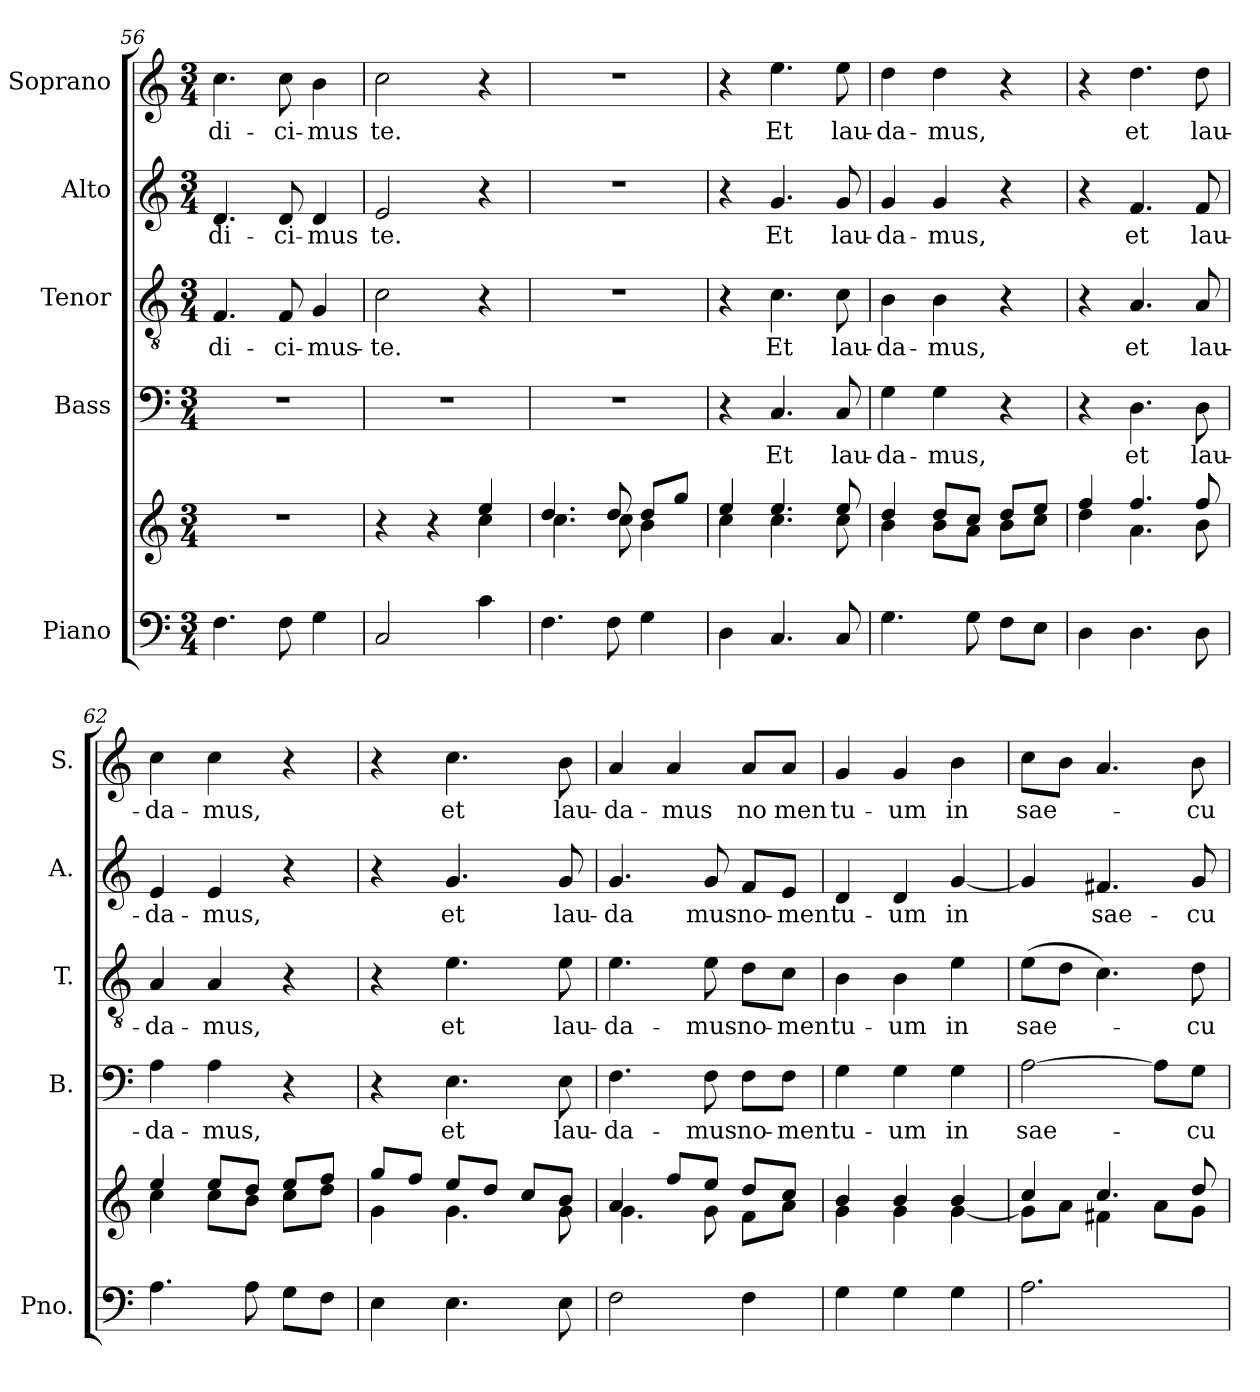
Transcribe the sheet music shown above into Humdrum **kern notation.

**kern	**kern	**kern	**text	**kern	**text	**kern	**text	**kern	**text
*part5	*part5	*part4	*part4	*part3	*part3	*part2	*part2	*part1	*part1
*staff6	*staff5	*staff4	*staff4	*staff3	*staff3	*staff2	*staff2	*staff1	*staff1
*I"Piano	*	*I"Bass	*	*I"Tenor	*	*I"Alto	*	*I"Soprano	*
*I'Pno.	*	*I'B.	*	*I'T.	*	*I'A.	*	*I'S.	*
*clefF4	*clefG2	*clefF4	*	*clefGv2	*	*clefG2	*	*clefG2	*
*k[]	*k[]	*k[]	*	*k[]	*	*k[]	*	*k[]	*
*M3/4	*M3/4	*M3/4	*	*M3/4	*	*M3/4	*	*M3/4	*
=56	=56	=56	=56	=56	=56	=56	=56	=56	=56
!	!	!	!	!	!LO:LY:b	!	!LO:LY:b	!	!LO:LY:b
4.F\	2.r	2.r	.	4.F/	di-	4.d/	di-	4.cc\	di-
!	!	!	!	!	!LO:LY:b	!	!LO:LY:b	!	!LO:LY:b
8F\	.	.	.	8F/	ci-	8d/	ci-	8cc\	ci-
!	!	!	!	!	!LO:LY:b	!	!LO:LY:b	!	!LO:LY:b
4G\	.	.	.	4G/	mus-	4d/	mus	4b\	mus
!!LO:LB:g=z
=57	=57	=57	=57	=57	=57	=57	=57	=57	=57
*	*^	*	*	*	*	*	*	*	*
!	!	!	!	!	!	!LO:LY:b	!	!LO:LY:b	!	!LO:LY:b
2C/	4r	2ryy	2.r	.	2c\	te.	2e/	te.	2cc\	te.
.	4r	.	.	.	.	.	.	.	.	.
4c\	4ee/	4cc\	.	.	4r	.	4r	.	4r	.
=58	=58	=58	=58	=58	=58	=58	=58	=58	=58	=58
4.F\	4.dd/	4.cc\	2.r	.	2.r	.	2.r	.	2.r	.
8F\	8dd/	8cc\	.	.	.	.	.	.	.	.
4G\	8dd/L	4b\	.	.	.	.	.	.	.	.
.	8gg/J	.	.	.	.	.	.	.	.	.
=59	=59	=59	=59	=59	=59	=59	=59	=59	=59	=59
4D\	4ee/	4cc\	4r	.	4r	.	4r	.	4r	.
!	!	!	!	!LO:LY:b	!	!LO:LY:b	!	!LO:LY:b	!	!LO:LY:b
4.C/	4.ee/	4.cc\	4.C/	Et	4.c\	Et	4.g/	Et	4.ee\	Et
!	!	!	!	!LO:LY:b	!	!LO:LY:b	!	!LO:LY:b	!	!LO:LY:b
8C/	8ee/	8cc\	8C/	lau-	8c\	lau-	8g/	lau-	8ee\	lau-
=60	=60	=60	=60	=60	=60	=60	=60	=60	=60	=60
!	!	!	!	!LO:LY:b	!	!LO:LY:b	!	!LO:LY:b	!	!LO:LY:b
4.G\	4dd/	4b\	4G\	da-	4B\	da-	4g/	da-	4dd\	da-
!	!	!	!	!LO:LY:b	!	!LO:LY:b	!	!LO:LY:b	!	!LO:LY:b
.	8dd/L	8b\L	4G\	mus,	4B\	mus,	4g/	mus,	4dd\	mus,
8G\	8cc/J	8a\J	.	.	.	.	.	.	.	.
8F\L	8dd/L	8b\L	4r	.	4r	.	4r	.	4r	.
8E\J	8ee/J	8cc\J	.	.	.	.	.	.	.	.
=61	=61	=61	=61	=61	=61	=61	=61	=61	=61	=61
4D\	4ff/	4dd\	4r	.	4r	.	4r	.	4r	.
!	!	!	!	!LO:LY:b	!	!LO:LY:b	!	!LO:LY:b	!	!LO:LY:b
4.D\	4.ff/	4.a\	4.D\	et	4.A/	et	4.f/	et	4.dd\	et
!	!	!	!	!LO:LY:b	!	!LO:LY:b	!	!LO:LY:b	!	!LO:LY:b
8D\	8ff/	8b\	8D\	lau-	8A/	lau-	8f/	lau-	8dd\	lau-
=62	=62	=62	=62	=62	=62	=62	=62	=62	=62	=62
!	!	!	!	!LO:LY:b	!	!LO:LY:b	!	!LO:LY:b	!	!LO:LY:b
4.A\	4ee/	4cc\	4A\	da-	4A/	da-	4e/	da-	4cc\	da-
!	!	!	!	!LO:LY:b	!	!LO:LY:b	!	!LO:LY:b	!	!LO:LY:b
.	8ee/L	8cc\L	4A\	mus,	4A/	mus,	4e/	mus,	4cc\	mus,
8A\	8dd/J	8b\J	.	.	.	.	.	.	.	.
8G\L	8ee/L	8cc\L	4r	.	4r	.	4r	.	4r	.
8F\J	8ff/J	8dd\J	.	.	.	.	.	.	.	.
=63	=63	=63	=63	=63	=63	=63	=63	=63	=63	=63
4E\	8gg/L	4g\	4r	.	4r	.	4r	.	4r	.
.	8ff/J	.	.	.	.	.	.	.	.	.
!	!	!	!	!LO:LY:b	!	!LO:LY:b	!	!LO:LY:b	!	!LO:LY:b
4.E\	8ee/L	4.g\	4.E\	et	4.e\	et	4.g/	et	4.cc\	et
.	8dd/J	.	.	.	.	.	.	.	.	.
.	8cc/L	.	.	.	.	.	.	.	.	.
!	!	!	!	!LO:LY:b	!	!LO:LY:b	!	!LO:LY:b	!	!LO:LY:b
8E\	8b/J	8g\	8E\	lau-	8e\	lau-	8g/	lau-	8b\	lau-
!!LO:PB:g=z
=64	=64	=64	=64	=64	=64	=64	=64	=64	=64	=64
!	!	!	!	!LO:LY:b	!	!LO:LY:b	!	!LO:LY:b	!	!LO:LY:b
2F\	4a/	4.g\	4.F\	da-	4.e\	da-	4.g/	da	4a/	da-
!	!	!	!	!	!	!	!	!	!	!LO:LY:b
.	8ff/L	.	.	.	.	.	.	.	4a/	mus
!	!	!	!	!LO:LY:b	!	!LO:LY:b	!	!LO:LY:b	!	!
.	8ee/J	8g\	8F\	mus	8e\	mus	8g/	mus	.	.
!	!	!	!	!LO:LY:b	!	!LO:LY:b	!	!LO:LY:b	!	!LO:LY:b
4F\	8dd/L	8f\L	8F\L	no-	8d\L	no-	8f/L	no-	8a/L	no
!	!	!	!	!LO:LY:b	!	!LO:LY:b	!	!LO:LY:b	!	!LO:LY:b
.	8cc/J	8a\J	8F\J	men	8c\J	men	8e/J	men	8a/J	men
=65	=65	=65	=65	=65	=65	=65	=65	=65	=65	=65
!	!	!	!	!LO:LY:b	!	!LO:LY:b	!	!LO:LY:b	!	!LO:LY:b
4G\	4b/	4g\	4G\	tu-	4B\	tu-	4d/	tu-	4g/	tu-
!	!	!	!	!LO:LY:b	!	!LO:LY:b	!	!LO:LY:b	!	!LO:LY:b
4G\	4b/	4g\	4G\	um	4B\	um	4d/	um	4g/	um
!	!	!	!	!LO:LY:b	!	!LO:LY:b	!	!LO:LY:b	!	!LO:LY:b
4G\	4b/	[4g\	4G\	in	4e\	in	[4g/	in	4b\	in
=66	=66	=66	=66	=66	=66	=66	=66	=66	=66	=66
!	!	!	!	!LO:LY:b	!	!LO:LY:b	!	!	!	!LO:LY:b
2.A\	4cc/	8g\L]	[2A\	sae-	(>8e\L	sae-	4g/]	.	8cc\L	sae-
.	.	8a\J	.	.	8d\J	.	.	.	8b\J	.
!	!	!	!	!	!	!	!	!LO:LY:b	!	!
.	4.cc/	4f#X\	.	.	4.c\)	.	4.f#X/	sae-	4.a/	.
.	.	8a\L	8A\L]	.	.	.	.	.	.	.
!	!	!	!	!LO:LY:b	!	!LO:LY:b	!	!LO:LY:b	!	!LO:LY:b
.	8dd/	8g\J	8G\J	cu-	8d\	cu-	8g/	cu-	8b\	cu-
*	*v	*v	*	*	*	*	*	*	*	*
=	=	=	=	=	=	=	=	=	=
*-	*-	*-	*-	*-	*-	*-	*-	*-	*-
